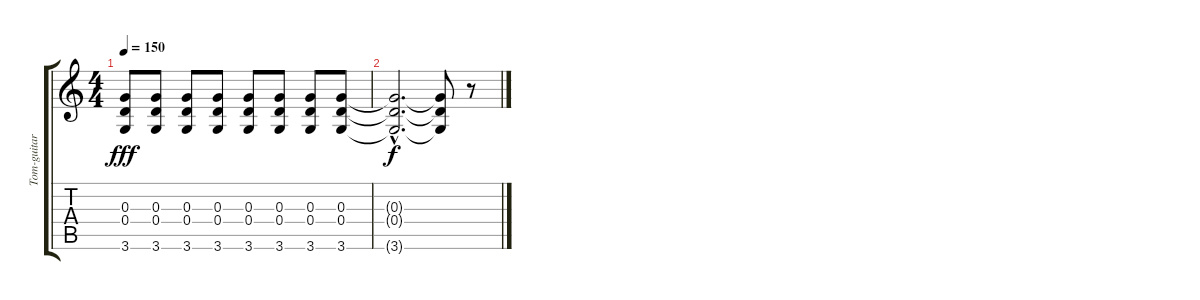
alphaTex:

\track ("Tom-guitar" "Tom-guitar") {instrument overdrivenguitar}
\staff {score tabs}
\tuning (E4 B3 G3 D3 A2 E2) {hide}
\ts (4 4)
\tempo 150
\clef g2
\ks c
(0.3 0.4 3.6).8{dy fff} (0.3 0.4 3.6).8 (0.3 0.4 3.6).8 (0.3 0.4 3.6).8 (0.3 0.4 3.6).8 (0.3 0.4 3.6).8 (0.3 0.4 3.6).8 (0.3 0.4 3.6).8 |
(0.3{hac t} 0.4{hac t} 3.6{hac t}).2{d dy f} (0.3{t} 0.4{t} 3.6{t}).8 r.8
